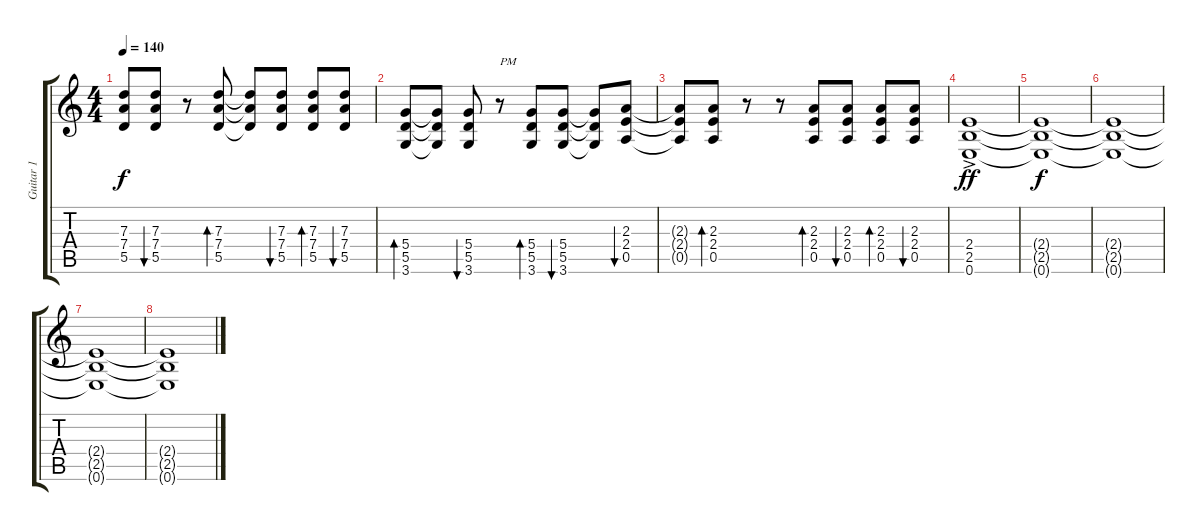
\track ("Guitar 1" "Guitar 1") {instrument distortionguitar}
\staff {score tabs}
\tuning (E4 B3 G3 D3 A2 E2) {hide}
\ts (4 4)
\tempo 140
\clef g2
\ks c
(7.3{t} 7.4{t} 5.5{t}).8{dy f} (7.3 7.4 5.5).8{bu 60} r.8 (7.3 7.4 5.5).8{bd 60} (7.3{t} 7.4{t} 5.5{t}).8 (7.3 7.4 5.5).8{bu 60} (7.3 7.4 5.5).8{bd 60} (7.3 7.4 5.5).8{bu 60} |
(5.4 5.5 3.6).8{bd 60} (5.4{t} 5.5{t} 3.6{t}).8 (5.4 5.5 3.6).8{bu 60} r.8{txt "PM"} (5.4 5.5 3.6).8{bd 60} (5.4 5.5 3.6).8{bu 60} (5.4{t} 5.5{t} 3.6{t}).8 (2.3 2.4 0.5).8{bu 60} |
(2.3{t} 2.4{t} 0.5{t}).8 (2.3 2.4 0.5).8{bd 60} r.8 r.8 (2.3 2.4 0.5).8{bd 60} (2.3 2.4 0.5).8{bu 60} (2.3 2.4 0.5).8{bd 60} (2.3 2.4 0.5).8{bu 60} |
(2.4 2.5{ac} 0.6).1{dy ff} |
(2.4{t} 2.5{t} 0.6{t}).1{dy f} |
(2.4{t} 2.5{t} 0.6{t}).1 |
(2.4{t} 2.5{t} 0.6{t}).1 |
(2.4{t} 2.5{t} 0.6{t}).1
